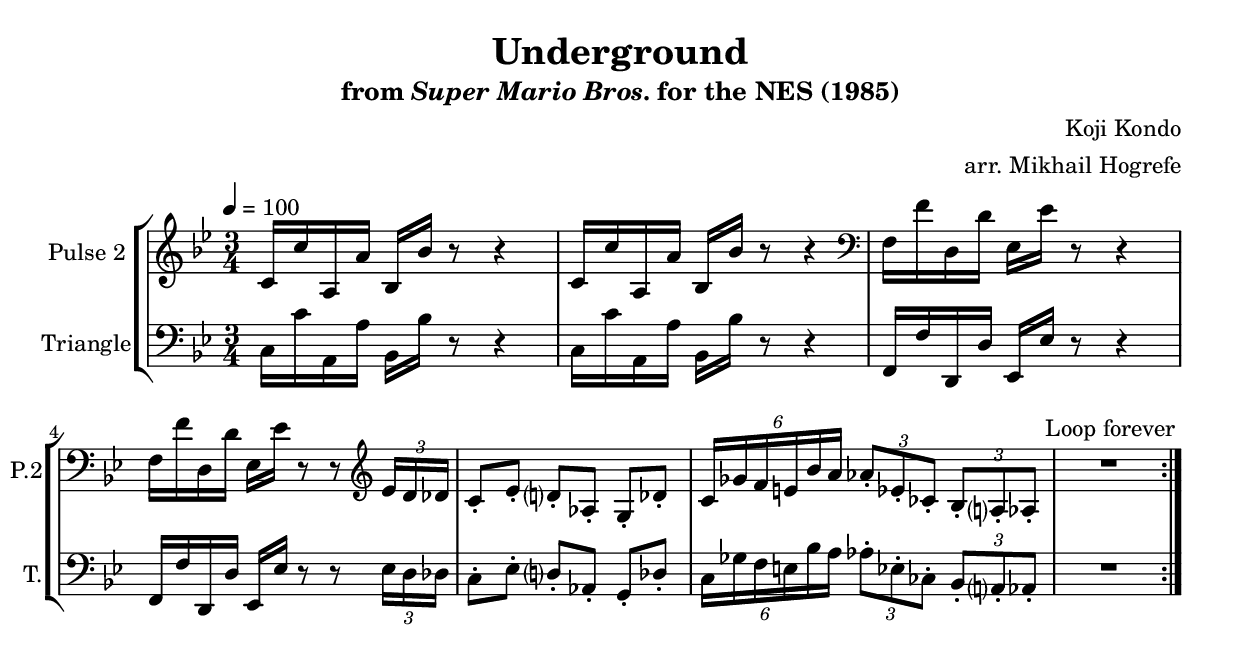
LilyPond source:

\version "2.20.0"

\book {
    \header {
        title = "Underground"
        subtitle = \markup { "from" {\italic "Super Mario Bros."} "for the NES (1985)" }
        composer = "Koji Kondo"
        arranger = "arr. Mikhail Hogrefe"
    }

    \score {
        {
            \new StaffGroup <<
                \new Staff \relative c' {
                    \set Staff.instrumentName = "Pulse 2"
                    \set Staff.shortInstrumentName = "P.2"
\set Timing.beamExceptions = #'()
\accidentalStyle modern-cautionary
\tempo 4 = 100
\time 3/4
\key bes \major
                    \repeat volta 2 {
c16 c' a, a' bes, bes' r8 r4 |
c,16 c' a, a' bes, bes' r8 r4 |
\clef bass
f,16 f' d, d' ees, ees' r8 r4 |
f,16 f' d, d' ees, ees' r8 r \clef treble \tuplet 3/2 { ees16 d des } |
c8-. ees-. d-. aes-. g-. des'-. |
\tuplet 6/4 { c16 ges' f e bes' a } \tuplet 3/2 { aes8-. ees-. ces-. } \tuplet 3/2 { bes8-. a-. aes-. } |
R2.
                    }
\once \override Score.RehearsalMark.self-alignment-X = #RIGHT
\mark \markup { \fontsize #-2 "Loop forever" }
                }

                \new Staff \relative c {
                    \set Staff.instrumentName = "Triangle"
                    \set Staff.shortInstrumentName = "T."
\set Timing.beamExceptions = #'()
\accidentalStyle modern-cautionary
\clef bass
\key bes \major
c16 c' a, a' bes, bes' r8 r4 |
c,16 c' a, a' bes, bes' r8 r4 |
f,16 f' d, d' ees, ees' r8 r4 |
f,16 f' d, d' ees, ees' r8 r \tuplet 3/2 { ees16 d des } |
c8-. ees-. d-. aes-. g-. des'-. |
\tuplet 6/4 { c16 ges' f e bes' a } \tuplet 3/2 { aes8-. ees-. ces-. } \tuplet 3/2 { bes8-. a-. aes-. } |
R2.

                }
            >>
        }
        \layout {
            \context {
                \Staff
                \RemoveEmptyStaves
            }
            \context {
                \DrumStaff
                \RemoveEmptyStaves
            }
        }
    }
}
